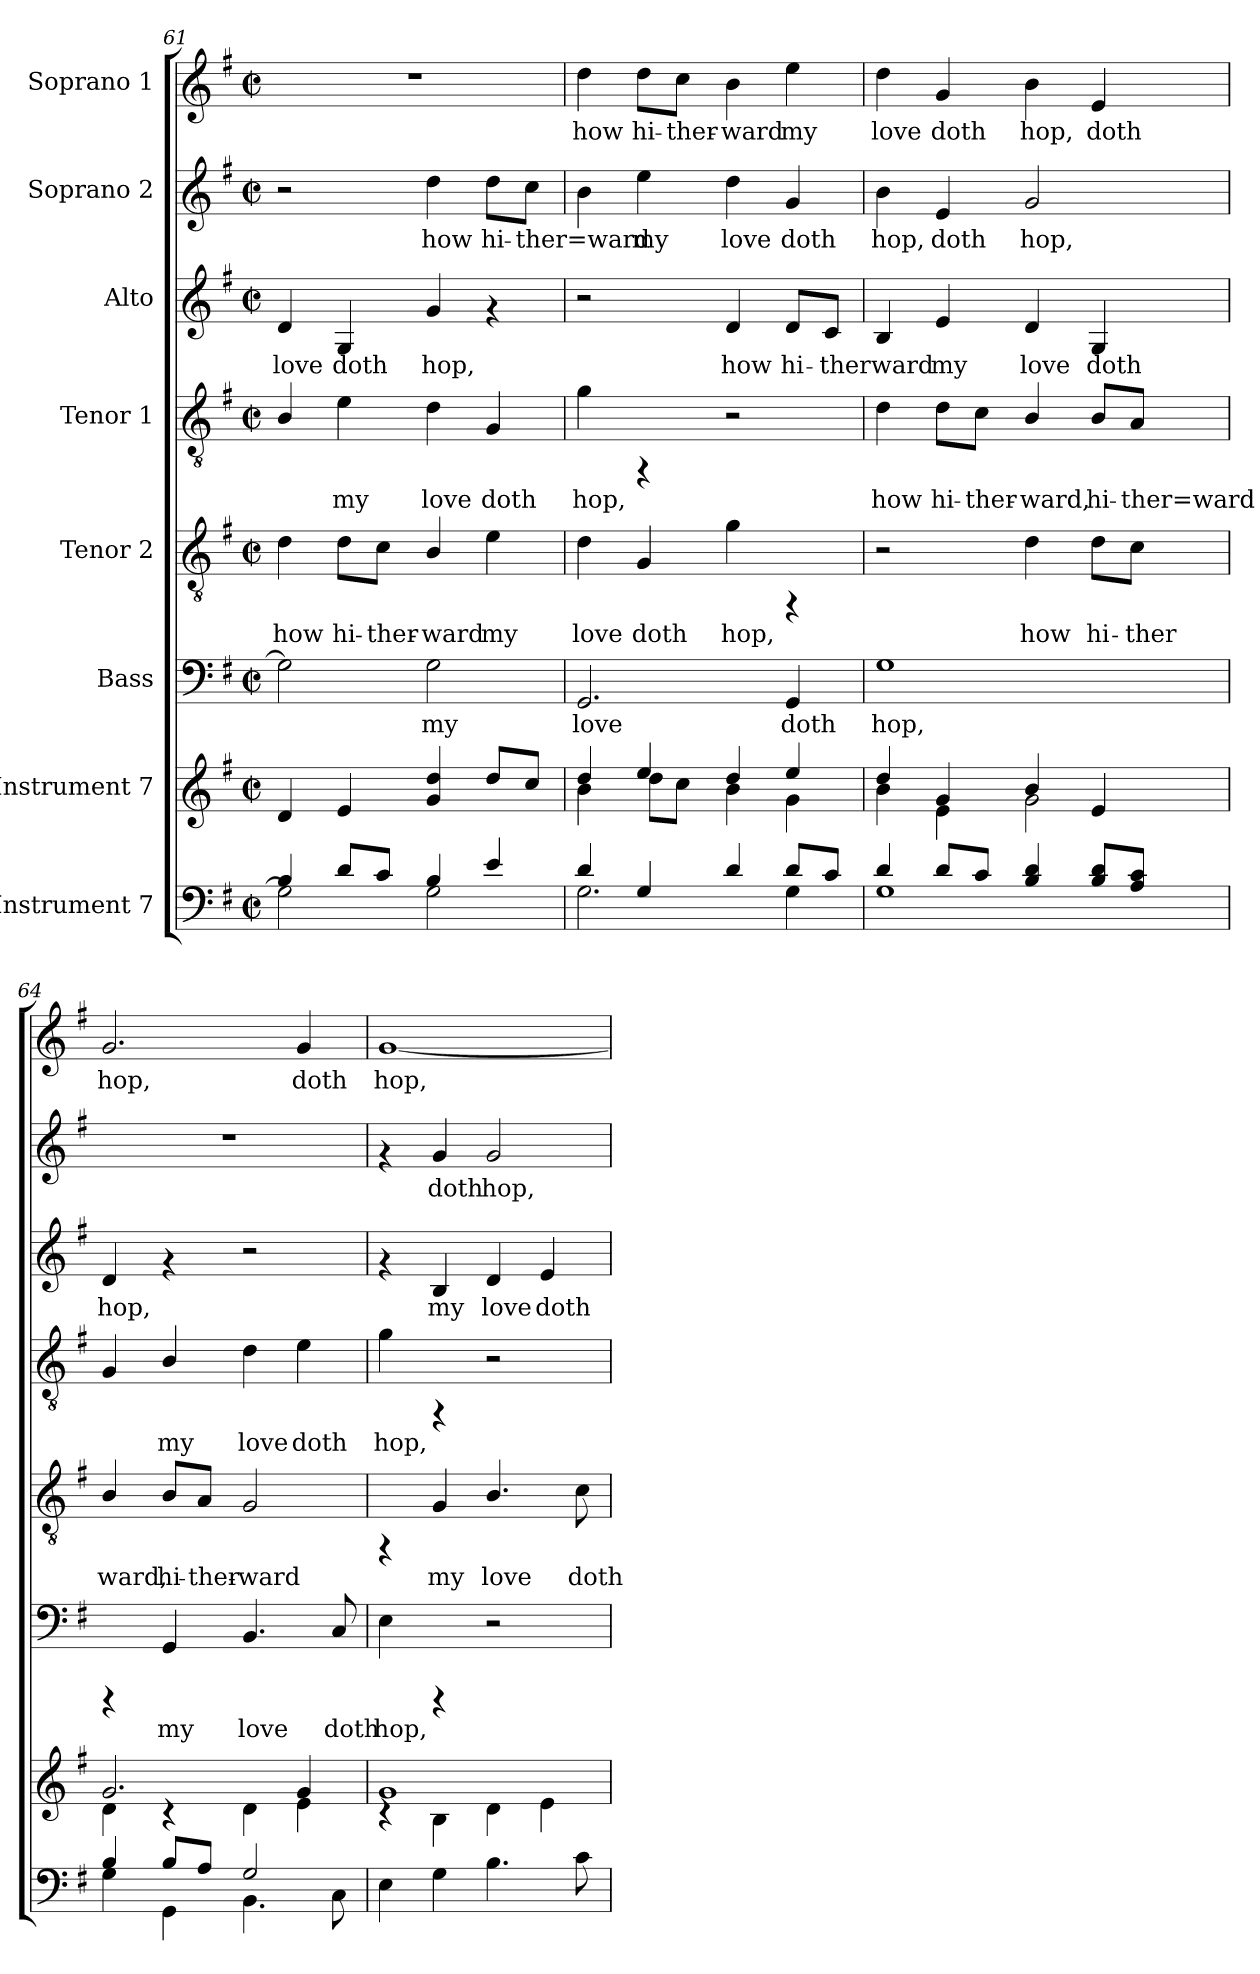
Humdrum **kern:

**kern	**kern	**kern	**text	**kern	**text	**kern	**text	**kern	**text	**kern	**text	**kern	**text
*part8	*part7	*part6	*part6	*part5	*part5	*part4	*part4	*part3	*part3	*part2	*part2	*part1	*part1
*staff8	*staff7	*staff6	*staff6	*staff5	*staff5	*staff4	*staff4	*staff3	*staff3	*staff2	*staff2	*staff1	*staff1
*I"Instrument 7	*I"Instrument 7	*I"Bass	*	*I"Tenor 2	*	*I"Tenor 1	*	*I"Alto	*	*I"Soprano 2	*	*I"Soprano 1	*
*clefF4	*clefG2	*clefF4	*	*clefGv2	*	*clefGv2	*	*clefG2	*	*clefG2	*	*clefG2	*
*k[f#]	*k[f#]	*k[f#]	*	*k[f#]	*	*k[f#]	*	*k[f#]	*	*k[f#]	*	*k[f#]	*
*G:	*G:	*G:	*	*G:	*	*G:	*	*G:	*	*G:	*	*G:	*
*M2/2	*M2/2	*M2/2	*	*M2/2	*	*M2/2	*	*M2/2	*	*M2/2	*	*M2/2	*
*met(c|)	*met(c|)	*met(c|)	*	*met(c|)	*	*met(c|)	*	*met(c|)	*	*met(c|)	*	*met(c|)	*
=61	=61	=61	=61	=61	=61	=61	=61	=61	=61	=61	=61	=61	=61
*^	*	*	*	*	*	*	*	*	*	*	*	*	*
!	!	!	!	!LO:LY:b:cj	!	!LO:LY:b:cj	!	!LO:LY:b:cj	!	!LO:LY:b:cj	!	!	!	!
4B/	2G\]	4d/	2G\]	.	4d\	how	4B/	.	4d/	love	2r	.	1r	.
!	!	!	!	!	!	!LO:LY:b:cj	!	!LO:LY:b:cj	!	!LO:LY:b:cj	!	!	!	!
8d/L	.	4e/	.	.	8d\L	hi-	4e\	my	4G/	doth	.	.	.	.
!	!	!	!	!	!	!LO:LY:b:cj	!	!	!	!	!	!	!	!
8c/J	.	.	.	.	8c\J	-ther-	.	.	.	.	.	.	.	.
!	!	!	!	!LO:LY:b:cj	!	!LO:LY:b:cj	!	!LO:LY:b:cj	!	!LO:LY:b:cj	!	!LO:LY:b:cj	!	!
4B/	2G\	4g/ 4dd/	2G\	my	4B/	-ward	4d\	love	4g/	hop,	4dd\	how	.	.
!	!	!	!	!	!	!LO:LY:b:cj	!	!LO:LY:b:cj	!	!	!	!LO:LY:b:cj	!	!
4e/	.	8dd/L	.	.	4e\	my	4G/	doth	4rf	.	8dd\L	hi-	.	.
!	!	!	!	!	!	!	!	!	!	!	!	!LO:LY:b:cj	!	!
.	.	8cc/J	.	.	.	.	.	.	.	.	8cc\J	-ther=ward	.	.
=62	=62	=62	=62	=62	=62	=62	=62	=62	=62	=62	=62	=62	=62	=62
*	*	*^	*	*	*	*	*	*	*	*	*	*	*	*
!	!	!	!	!	!LO:LY:b:cj	!	!LO:LY:b:cj	!	!LO:LY:b:cj	!	!	!	!LO:LY:b:cj	!	!LO:LY:b:cj
4d/	2.G\	4dd/	4b\	2.GG/	love	4d\	love	4g\	hop,	2r	.	4b\	.	4dd\	how
!	!	!	!	!	!	!	!LO:LY:b:cj	!	!	!	!	!	!LO:LY:b:cj	!	!LO:LY:b:cj
4G/	.	4ee/	8dd\L	.	.	4G/	doth	4rFF	.	.	.	4ee\	my	8dd\L	hi-
!	!	!	!	!	!	!	!	!	!	!	!	!	!	!	!LO:LY:b:cj
.	.	.	8cc\J	.	.	.	.	.	.	.	.	.	.	8cc\J	-ther-
!	!	!	!	!	!	!	!LO:LY:b:cj	!	!	!	!LO:LY:b:cj	!	!LO:LY:b:cj	!	!LO:LY:b:cj
4d/	.	4dd/	4b\	.	.	4g\	hop,	2r	.	4d/	how	4dd\	love	4b\	-ward
!	!	!	!	!	!LO:LY:b:cj	!	!	!	!	!	!LO:LY:b:cj	!	!LO:LY:b:cj	!	!LO:LY:b:cj
8d/L	4G\	4ee/	4g\	4GG/	doth	4rFF	.	.	.	8d/L	hi-	4g/	doth	4ee\	my
!	!	!	!	!	!	!	!	!	!	!	!LO:LY:b:cj	!	!	!	!
8c/J	.	.	.	.	.	.	.	.	.	8c/J	-ther	.	.	.	.
!!LO:PB:g=z
=63	=63	=63	=63	=63	=63	=63	=63	=63	=63	=63	=63	=63	=63	=63	=63
!	!	!	!	!	!LO:LY:b:cj	!	!	!	!LO:LY:b:cj	!	!LO:LY:b:cj	!	!LO:LY:b:cj	!	!LO:LY:b:cj
4d/	1G	4dd/	4b\	1G	hop,	2r	.	4d\	how	4B/	ward	4b\	hop,	4dd\	love
!	!	!	!	!	!	!	!	!	!LO:LY:b:cj	!	!LO:LY:b:cj	!	!LO:LY:b:cj	!	!LO:LY:b:cj
8d/L	.	4g/	4e\	.	.	.	.	8d\L	hi-	4e/	my	4e/	doth	4g/	doth
!	!	!	!	!	!	!	!	!	!LO:LY:b:cj	!	!	!	!	!	!
8c/J	.	.	.	.	.	.	.	8c\J	-ther-	.	.	.	.	.	.
!	!	!	!	!	!	!	!LO:LY:b:cj	!	!LO:LY:b:cj	!	!LO:LY:b:cj	!	!LO:LY:b:cj	!	!LO:LY:b:cj
4B/ 4d/	.	4b/	2g\	.	.	4d\	how	4B/	-ward,	4d/	love	2g/	hop,	4b\	hop,
!	!	!	!	!	!	!	!LO:LY:b:cj	!	!LO:LY:b:cj	!	!LO:LY:b:cj	!	!	!	!LO:LY:b:cj
8d/ 8B/L	.	4e/	.	.	.	8d\L	hi-	8B/L	hi-	4G/	doth	.	.	4e/	doth
!	!	!	!	!	!	!	!LO:LY:b:cj	!	!LO:LY:b:cj	!	!	!	!	!	!
8A/ 8c/J	.	.	.	.	.	8c\J	-ther	8A/J	-ther=ward	.	.	.	.	.	.
=64	=64	=64	=64	=64	=64	=64	=64	=64	=64	=64	=64	=64	=64	=64	=64
!	!	!	!	!	!	!	!LO:LY:b:cj	!	!LO:LY:b:cj	!	!LO:LY:b:cj	!	!	!	!LO:LY:b:cj
4B/	4G\	2.g/	4d\	4rCCC	.	4B/	ward,	4G/	.	4d/	hop,	1r	.	2.g/	hop,
!	!	!	!	!	!LO:LY:b:cj	!	!LO:LY:b:cj	!	!LO:LY:b:cj	!	!	!	!	!	!
8B/L	4GG\	.	4rB	4GG/	my	8B/L	hi-	4B/	my	4rf	.	.	.	.	.
!	!	!	!	!	!	!	!LO:LY:b:cj	!	!	!	!	!	!	!	!
8A/J	.	.	.	.	.	8A/J	-ther-	.	.	.	.	.	.	.	.
!	!	!	!	!	!LO:LY:b:cj	!	!LO:LY:b:cj	!	!LO:LY:b:cj	!	!	!	!	!	!
2G/	4.BB\	.	4d\	4.BB/	love	2G/	-ward	4d\	love	2r	.	.	.	.	.
!	!	!	!	!	!	!	!	!	!LO:LY:b:cj	!	!	!	!	!	!LO:LY:b:cj
.	.	4g/	4e\	.	.	.	.	4e\	doth	.	.	.	.	4g/	doth
!	!	!	!	!	!LO:LY:b:cj	!	!	!	!	!	!	!	!	!	!
.	8C\	.	.	8C/	doth	.	.	.	.	.	.	.	.	.	.
=65	=65	=65	=65	=65	=65	=65	=65	=65	=65	=65	=65	=65	=65	=65	=65
!	!	!	!	!	!LO:LY:b:cj	!	!	!	!LO:LY:b:cj	!	!	!	!	!	!LO:LY:b:cj
*v	*v	*	*	*	*	*	*	*	*	*	*	*	*	*	*
4E\	1g	4rB	4E\	hop,	4rFF	.	4g\	hop,	4rf	.	4rf	.	[<1g	hop,
!	!	!	!	!	!	!LO:LY:b:cj	!	!	!	!LO:LY:b:cj	!	!LO:LY:b:cj	!	!
4G\	.	4B\	4rCCC	.	4G/	my	4rFF	.	4B/	my	4g/	doth	.	.
!	!	!	!	!	!	!LO:LY:b:cj	!	!	!	!LO:LY:b:cj	!	!LO:LY:b:cj	!	!
4.B\	.	4d\	2r	.	4.B/	love	2r	.	4d/	love	2g/	hop,	.	.
!	!	!	!	!	!	!	!	!	!	!LO:LY:b:cj	!	!	!	!
.	.	4e\	.	.	.	.	.	.	4e/	doth	.	.	.	.
!	!	!	!	!	!	!LO:LY:b:cj	!	!	!	!	!	!	!	!
8c\	.	.	.	.	8c\	doth	.	.	.	.	.	.	.	.
*	*v	*v	*	*	*	*	*	*	*	*	*	*	*	*
=	=	=	=	=	=	=	=	=	=	=	=	=	=
*-	*-	*-	*-	*-	*-	*-	*-	*-	*-	*-	*-	*-	*-
